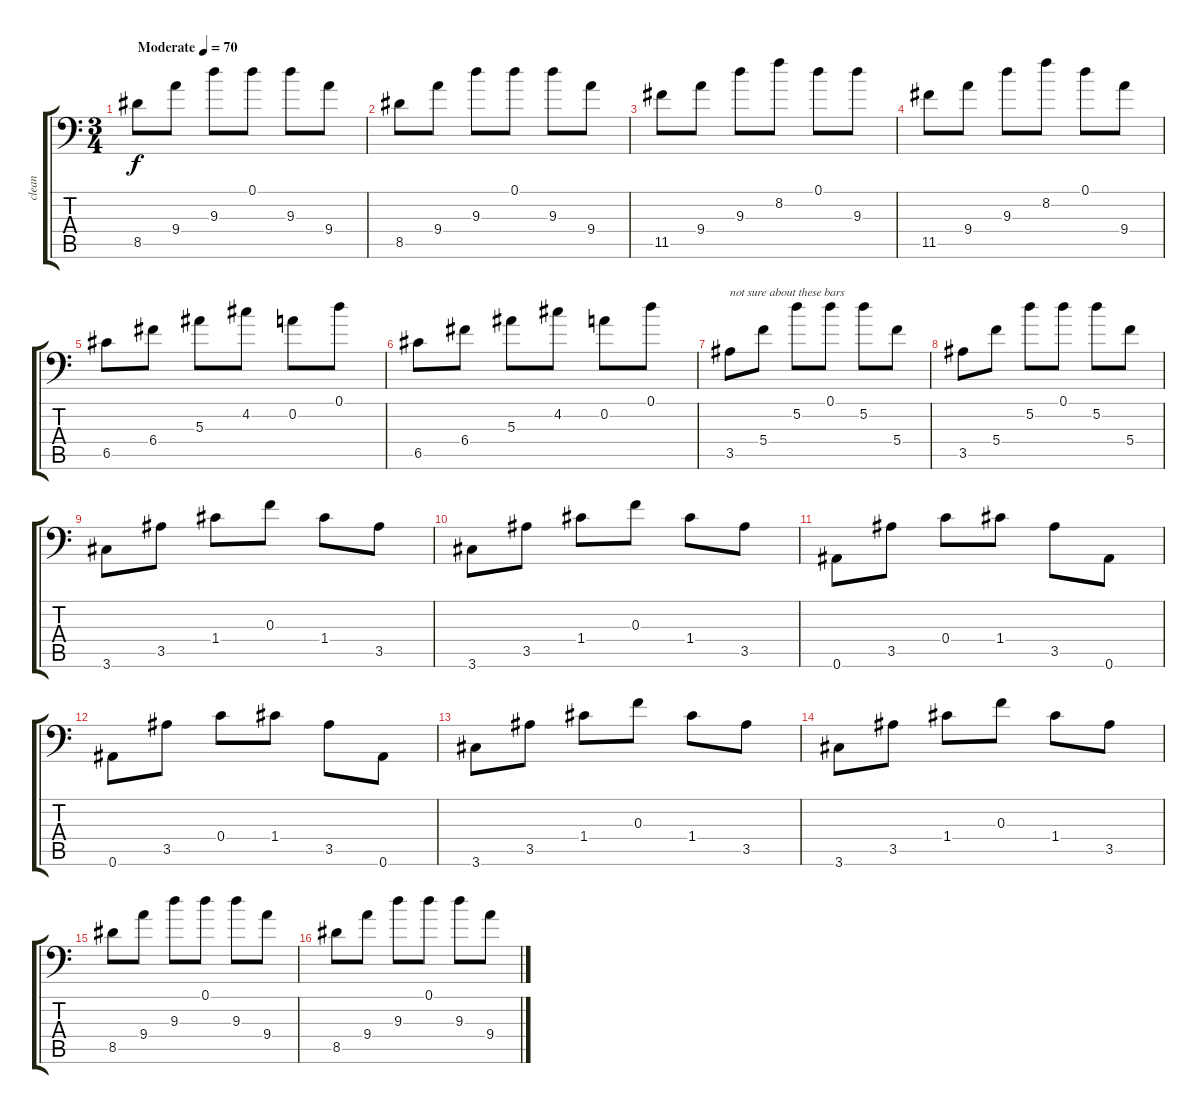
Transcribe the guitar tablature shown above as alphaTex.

\track ("clean" "clean") {instrument electricguitarjazz}
\staff {score tabs}
\tuning (D4 A3 F3 C3 G2 Bb1) {hide}
\ts (3 4)
\tempo (70 "Moderate")
\clef f4
\ks c
8.5.8{dy f instrument electricguitarjazz} 9.4.8 9.3.8 0.1.8 9.3.8 9.4.8 |
8.5.8 9.4.8 9.3.8 0.1.8 9.3.8 9.4.8 |
11.5.8 9.4.8 9.3.8 8.2.8 0.1.8 9.3.8 |
11.5.8 9.4.8 9.3.8 8.2.8 0.1.8 9.4.8 |
6.5.8 6.4.8 5.3.8 4.2.8 0.2.8 0.1.8 |
6.5.8 6.4.8 5.3.8 4.2.8 0.2.8 0.1.8 |
3.5.8{txt "not sure about these bars"} 5.4.8 5.2.8 0.1.8 5.2.8 5.4.8 |
3.5.8 5.4.8 5.2.8 0.1.8 5.2.8 5.4.8 |
3.6.8 3.5.8 1.4.8 0.3.8 1.4.8 3.5.8 |
3.6.8 3.5.8 1.4.8 0.3.8 1.4.8 3.5.8 |
0.6.8 3.5.8 0.4.8 1.4.8 3.5.8 0.6.8 |
0.6.8 3.5.8 0.4.8 1.4.8 3.5.8 0.6.8 |
3.6.8 3.5.8 1.4.8 0.3.8 1.4.8 3.5.8 |
3.6.8 3.5.8 1.4.8 0.3.8 1.4.8 3.5.8 |
8.5.8 9.4.8 9.3.8 0.1.8 9.3.8 9.4.8 |
8.5.8 9.4.8 9.3.8 0.1.8 9.3.8 9.4.8
